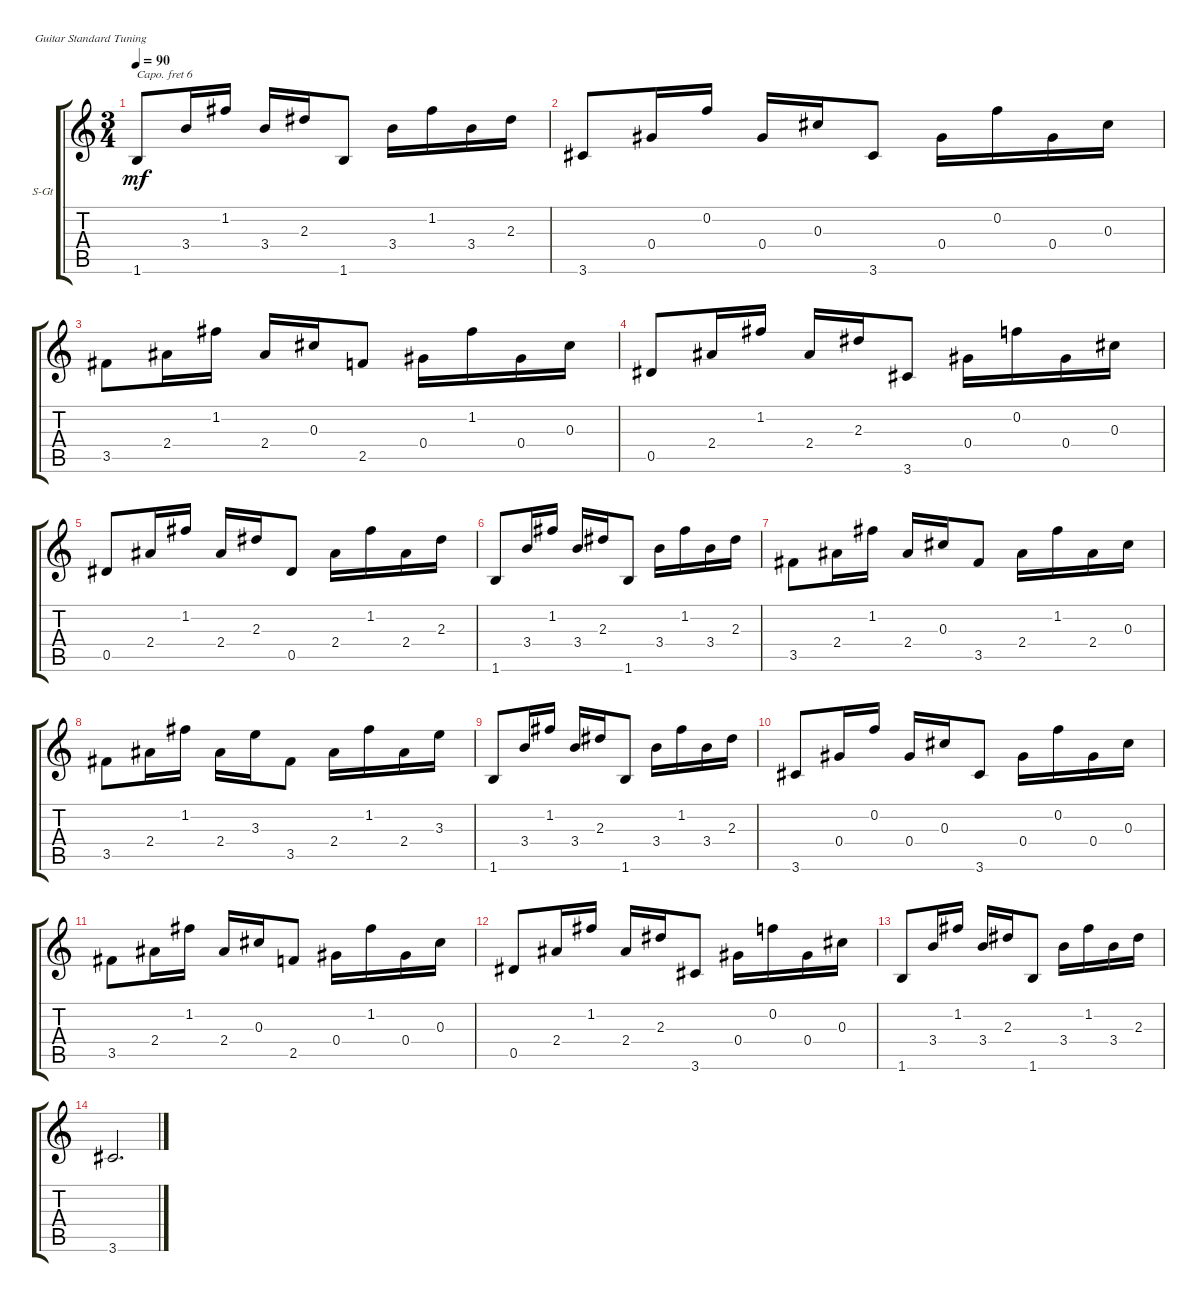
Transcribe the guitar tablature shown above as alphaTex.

\defaultSystemsLayout 4
\bracketExtendMode groupsimilarinstruments
\firstSystemTrackNameOrientation horizontal
\otherSystemsTrackNameOrientation horizontal
\track ("Steel Guitar" "S-Gt") {instrument acousticguitarsteel}
\staff {score tabs}
\capo 6
\tuning (E4 B3 G3 D3 A2 E2)
\ts (3 4)
\tempo 90
\clef g2
\ks c
1.6.8{dy mf} 3.4.16 1.2.16 3.4.16 2.3.16 1.6.8 3.4.16 1.2.16 3.4.16 2.3.16 |
3.6.8 0.4.16 0.2.16 0.4.16 0.3.16 3.6.8 0.4.16 0.2.16 0.4.16 0.3.16 |
3.5.8 2.4.16 1.2.16 2.4.16 0.3.16 2.5.8 0.4.16 1.2.16 0.4.16 0.3.16 |
0.5.8 2.4.16 1.2.16 2.4.16 2.3.16 3.6.8 0.4.16 0.2.16 0.4.16 0.3.16 |
0.5.8 2.4.16 1.2.16 2.4.16 2.3.16 0.5.8 2.4.16 1.2.16 2.4.16 2.3.16 |
1.6.8 3.4.16 1.2.16 3.4.16 2.3.16 1.6.8 3.4.16 1.2.16 3.4.16 2.3.16 |
3.5.8 2.4.16 1.2.16 2.4.16 0.3.16 3.5.8 2.4.16 1.2.16 2.4.16 0.3.16 |
3.5.8 2.4.16 1.2.16 2.4.16 3.3.16 3.5.8 2.4.16 1.2.16 2.4.16 3.3.16 |
1.6.8 3.4.16 1.2.16 3.4.16 2.3.16 1.6.8 3.4.16 1.2.16 3.4.16 2.3.16 |
3.6.8 0.4.16 0.2.16 0.4.16 0.3.16 3.6.8 0.4.16 0.2.16 0.4.16 0.3.16 |
3.5.8 2.4.16 1.2.16 2.4.16 0.3.16 2.5.8 0.4.16 1.2.16 0.4.16 0.3.16 |
0.5.8 2.4.16 1.2.16 2.4.16 2.3.16 3.6.8 0.4.16 0.2.16 0.4.16 0.3.16 |
1.6.8 3.4.16 1.2.16 3.4.16 2.3.16 1.6.8 3.4.16 1.2.16 3.4.16 2.3.16 |
3.6.2{d}
